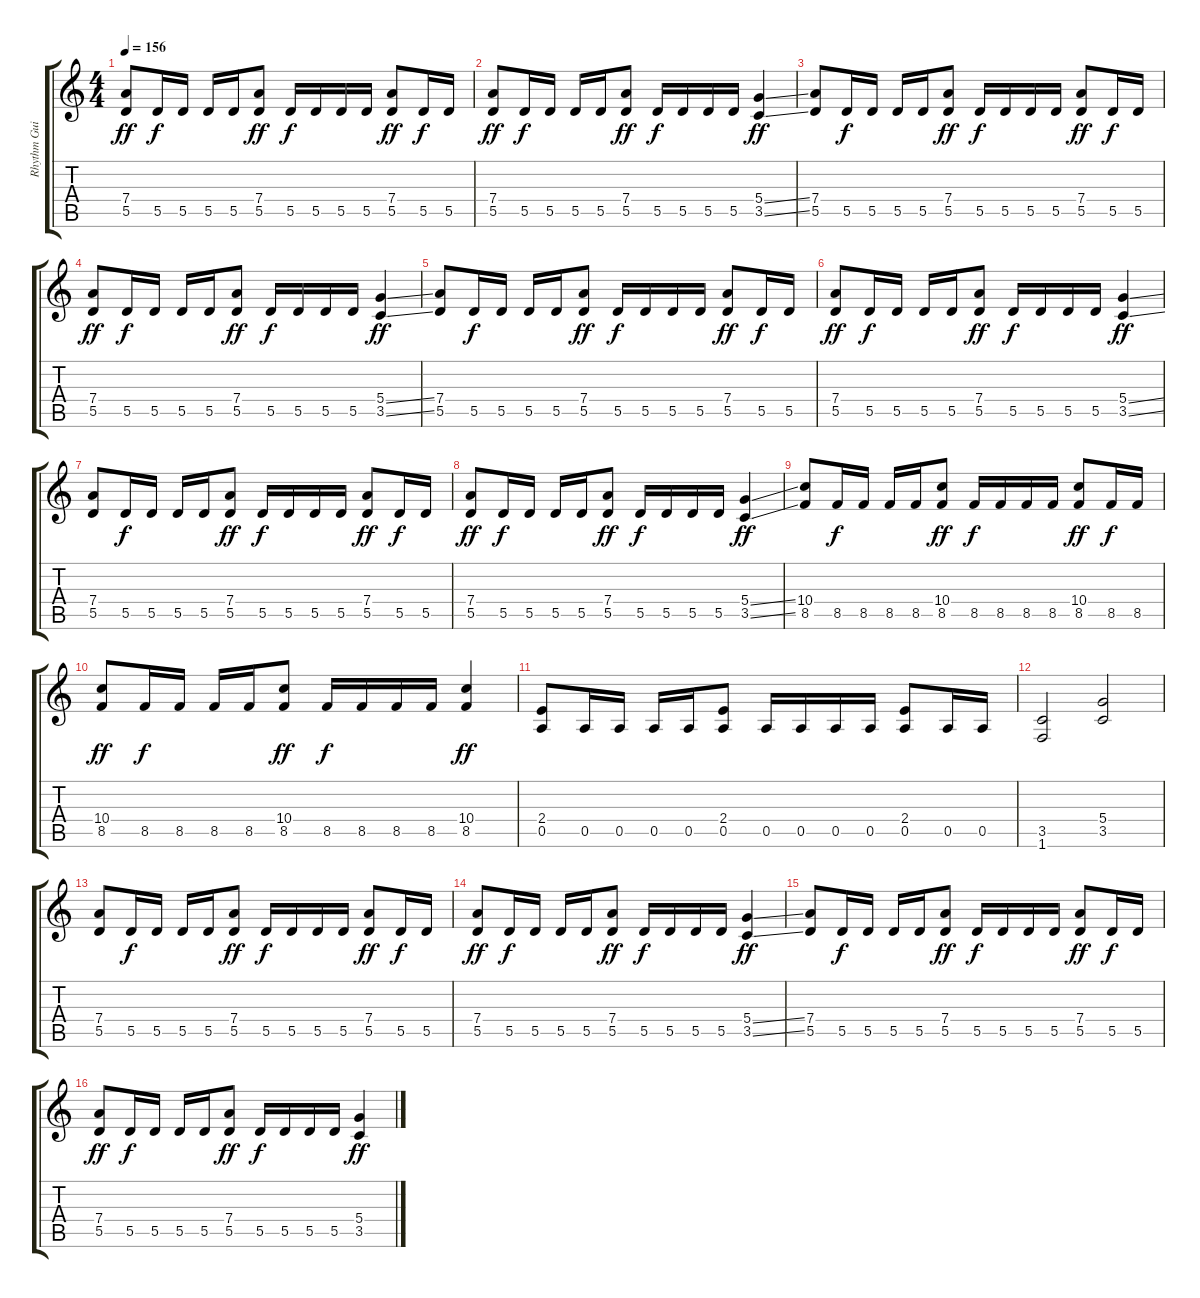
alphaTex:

\track ("Rhythm Guitar Clean" "Rhythm Gui") {instrument electricguitarjazz}
\staff {score tabs}
\tuning (E4 B3 G3 D3 A2 E2) {hide}
\ts (4 4)
\tempo 156
\clef g2
\ks c
(7.4 5.5).8{dy ff instrument electricguitarjazz} 5.5.16{dy f} 5.5.16 5.5.16 5.5.16 (7.4 5.5).8{dy ff} 5.5.16{dy f} 5.5.16 5.5.16 5.5.16 (7.4 5.5).8{dy ff} 5.5.16{dy f} 5.5.16 |
(7.4 5.5).8{dy ff} 5.5.16{dy f} 5.5.16 5.5.16 5.5.16 (7.4 5.5).8{dy ff} 5.5.16{dy f} 5.5.16 5.5.16 5.5.16 (5.4{ss} 3.5{ss}).4{dy ff} |
(7.4 5.5).8 5.5.16{dy f} 5.5.16 5.5.16 5.5.16 (7.4 5.5).8{dy ff} 5.5.16{dy f} 5.5.16 5.5.16 5.5.16 (7.4 5.5).8{dy ff} 5.5.16{dy f} 5.5.16 |
(7.4 5.5).8{dy ff} 5.5.16{dy f} 5.5.16 5.5.16 5.5.16 (7.4 5.5).8{dy ff} 5.5.16{dy f} 5.5.16 5.5.16 5.5.16 (5.4{ss} 3.5{ss}).4{dy ff} |
(7.4 5.5).8 5.5.16{dy f} 5.5.16 5.5.16 5.5.16 (7.4 5.5).8{dy ff} 5.5.16{dy f} 5.5.16 5.5.16 5.5.16 (7.4 5.5).8{dy ff} 5.5.16{dy f} 5.5.16 |
(7.4 5.5).8{dy ff} 5.5.16{dy f} 5.5.16 5.5.16 5.5.16 (7.4 5.5).8{dy ff} 5.5.16{dy f} 5.5.16 5.5.16 5.5.16 (5.4{ss} 3.5{ss}).4{dy ff} |
(7.4 5.5).8 5.5.16{dy f} 5.5.16 5.5.16 5.5.16 (7.4 5.5).8{dy ff} 5.5.16{dy f} 5.5.16 5.5.16 5.5.16 (7.4 5.5).8{dy ff} 5.5.16{dy f} 5.5.16 |
(7.4 5.5).8{dy ff} 5.5.16{dy f} 5.5.16 5.5.16 5.5.16 (7.4 5.5).8{dy ff} 5.5.16{dy f} 5.5.16 5.5.16 5.5.16 (5.4{ss} 3.5{ss}).4{dy ff} |
(10.4 8.5).8 8.5.16{dy f} 8.5.16 8.5.16 8.5.16 (10.4 8.5).8{dy ff} 8.5.16{dy f} 8.5.16 8.5.16 8.5.16 (10.4 8.5).8{dy ff} 8.5.16{dy f} 8.5.16 |
(10.4 8.5).8{dy ff} 8.5.16{dy f} 8.5.16 8.5.16 8.5.16 (10.4 8.5).8{dy ff} 8.5.16{dy f} 8.5.16 8.5.16 8.5.16 (10.4 8.5).4{dy ff} |
(2.4 0.5).8 0.5.16 0.5.16 0.5.16 0.5.16 (2.4 0.5).8 0.5.16 0.5.16 0.5.16 0.5.16 (2.4 0.5).8 0.5.16 0.5.16 |
(3.5 1.6).2 (5.4 3.5).2 |
(7.4 5.5).8 5.5.16{dy f} 5.5.16 5.5.16 5.5.16 (7.4 5.5).8{dy ff} 5.5.16{dy f} 5.5.16 5.5.16 5.5.16 (7.4 5.5).8{dy ff} 5.5.16{dy f} 5.5.16 |
(7.4 5.5).8{dy ff} 5.5.16{dy f} 5.5.16 5.5.16 5.5.16 (7.4 5.5).8{dy ff} 5.5.16{dy f} 5.5.16 5.5.16 5.5.16 (5.4{ss} 3.5{ss}).4{dy ff} |
(7.4 5.5).8 5.5.16{dy f} 5.5.16 5.5.16 5.5.16 (7.4 5.5).8{dy ff} 5.5.16{dy f} 5.5.16 5.5.16 5.5.16 (7.4 5.5).8{dy ff} 5.5.16{dy f} 5.5.16 |
(7.4 5.5).8{dy ff} 5.5.16{dy f} 5.5.16 5.5.16 5.5.16 (7.4 5.5).8{dy ff} 5.5.16{dy f} 5.5.16 5.5.16 5.5.16 (5.4{ss} 3.5{ss}).4{dy ff}
